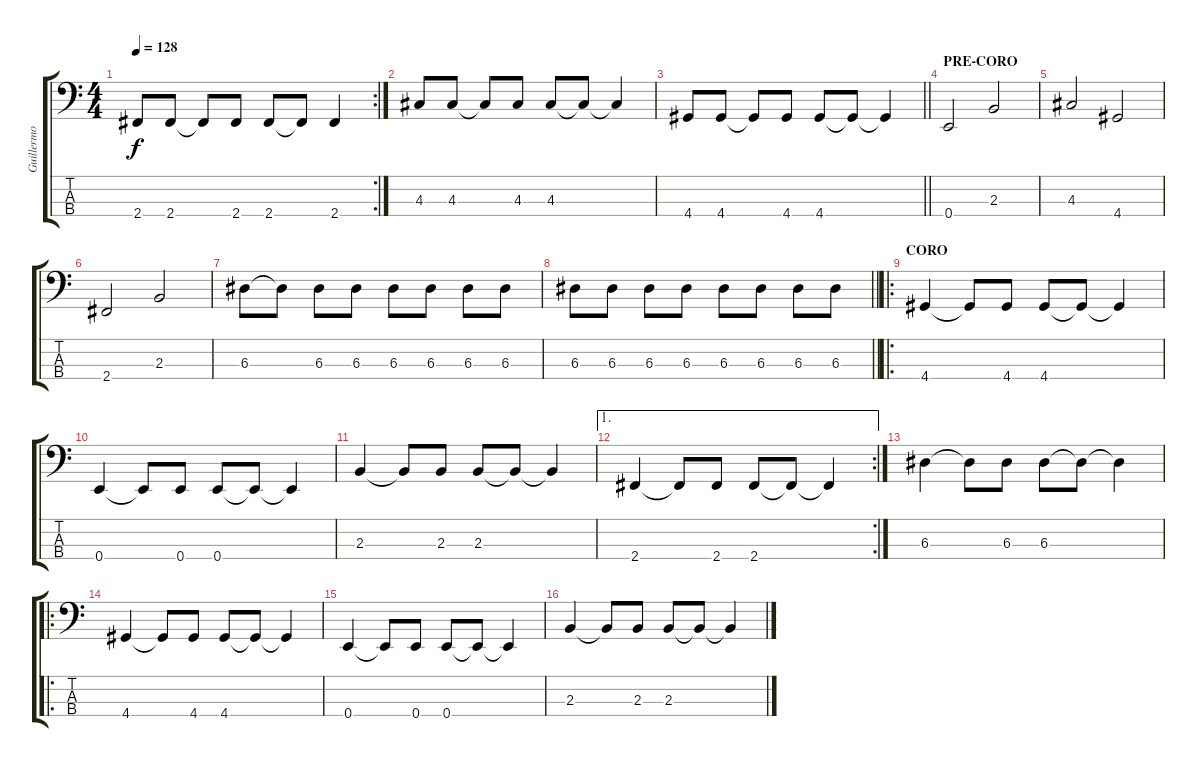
\track ("Guillermo Sanchez" "Guillermo ") {instrument electricbassfinger}
\staff {score tabs}
\tuning (G2 D2 A1 E1) {hide}
\rc 2
\ts (4 4)
\tempo 128
\clef f4
\ks c
2.4.8{dy f} 2.4.8 2.4{t}.8 2.4.8 2.4.8 2.4{t}.8 2.4.4 |
4.3.8 4.3.8 4.3{t}.8 4.3.8 4.3.8 4.3{t}.8 4.3{t}.4 |
\barLineRight lightlight
4.4.8 4.4.8 4.4{t}.8 4.4.8 4.4.8 4.4{t}.8 4.4{t}.4 |
\section ("" "PRE-CORO")
0.4.2 2.3.2 |
4.3.2 4.4.2 |
2.4.2 2.3.2 |
6.3.8 6.3{t}.8 6.3.8 6.3.8 6.3.8 6.3.8 6.3.8 6.3.8 |
\barLineRight lightlight
6.3.8 6.3.8 6.3.8 6.3.8 6.3.8 6.3.8 6.3.8 6.3.8 |
\ro
\section ("" "CORO")
4.4.4 4.4{t}.8 4.4.8 4.4.8 4.4{t}.8 4.4{t}.4 |
0.4.4 0.4{t}.8 0.4.8 0.4.8 0.4{t}.8 0.4{t}.4 |
2.3.4 2.3{t}.8 2.3.8 2.3.8 2.3{t}.8 2.3{t}.4 |
\ae 1
\rc 2
2.4.4 2.4{t}.8 2.4.8 2.4.8 2.4{t}.8 2.4{t}.4 |
6.3.4 6.3{t}.8 6.3.8 6.3.8 6.3{t}.8 6.3{t}.4 |
\ro
4.4.4 4.4{t}.8 4.4.8 4.4.8 4.4{t}.8 4.4{t}.4 |
0.4.4 0.4{t}.8 0.4.8 0.4.8 0.4{t}.8 0.4{t}.4 |
2.3.4 2.3{t}.8 2.3.8 2.3.8 2.3{t}.8 2.3{t}.4
